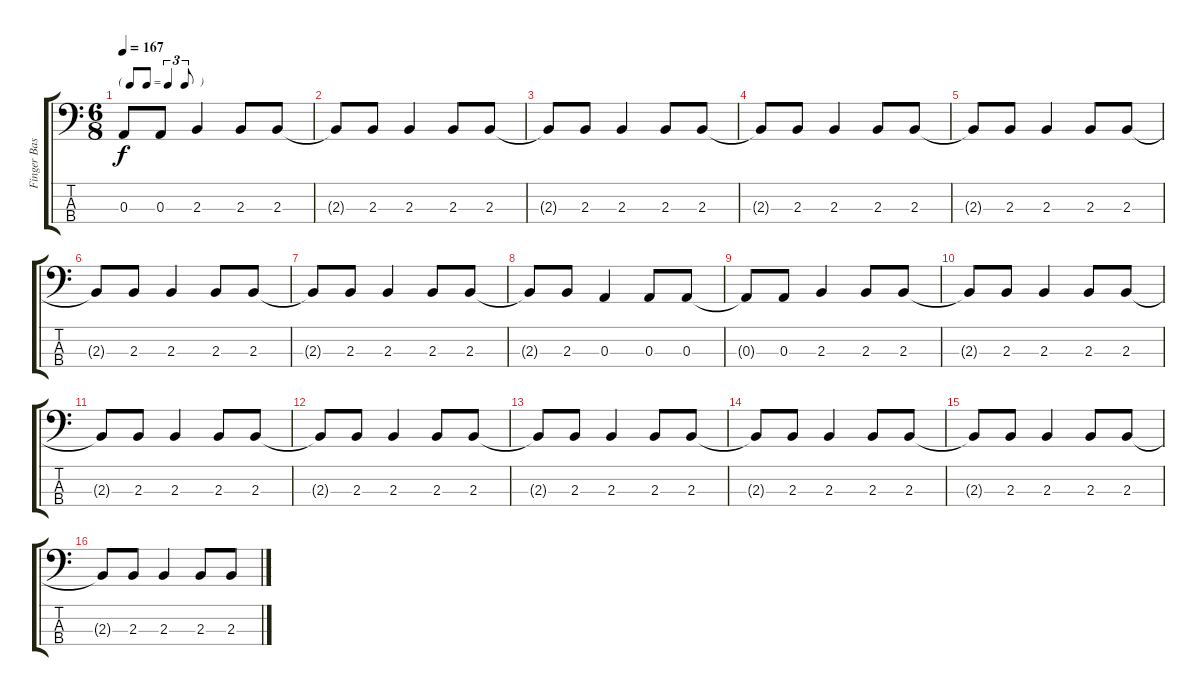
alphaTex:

\track ("Finger Bass" "Finger Bas") {instrument electricbassfinger}
\staff {score tabs}
\tuning (G2 D2 A1 E1) {hide}
\ts (6 8)
\tf triplet8th
\tempo 167
\clef f4
\ks c
0.3{t}.8{dy f} 0.3.8 2.3.4 2.3.8 2.3.8 |
2.3{t}.8 2.3.8 2.3.4 2.3.8 2.3.8 |
2.3{t}.8 2.3.8 2.3.4 2.3.8 2.3.8 |
2.3{t}.8 2.3.8 2.3.4 2.3.8 2.3.8 |
2.3{t}.8 2.3.8 2.3.4 2.3.8 2.3.8 |
2.3{t}.8 2.3.8 2.3.4 2.3.8 2.3.8 |
2.3{t}.8 2.3.8 2.3.4 2.3.8 2.3.8 |
2.3{t}.8 2.3.8 0.3.4 0.3.8 0.3.8 |
0.3{t}.8 0.3.8 2.3.4 2.3.8 2.3.8 |
2.3{t}.8 2.3.8 2.3.4 2.3.8 2.3.8 |
2.3{t}.8 2.3.8 2.3.4 2.3.8 2.3.8 |
2.3{t}.8 2.3.8 2.3.4 2.3.8 2.3.8 |
2.3{t}.8 2.3.8 2.3.4 2.3.8 2.3.8 |
2.3{t}.8 2.3.8 2.3.4 2.3.8 2.3.8 |
2.3{t}.8 2.3.8 2.3.4 2.3.8 2.3.8 |
2.3{t}.8 2.3.8 2.3.4 2.3.8 2.3.8
